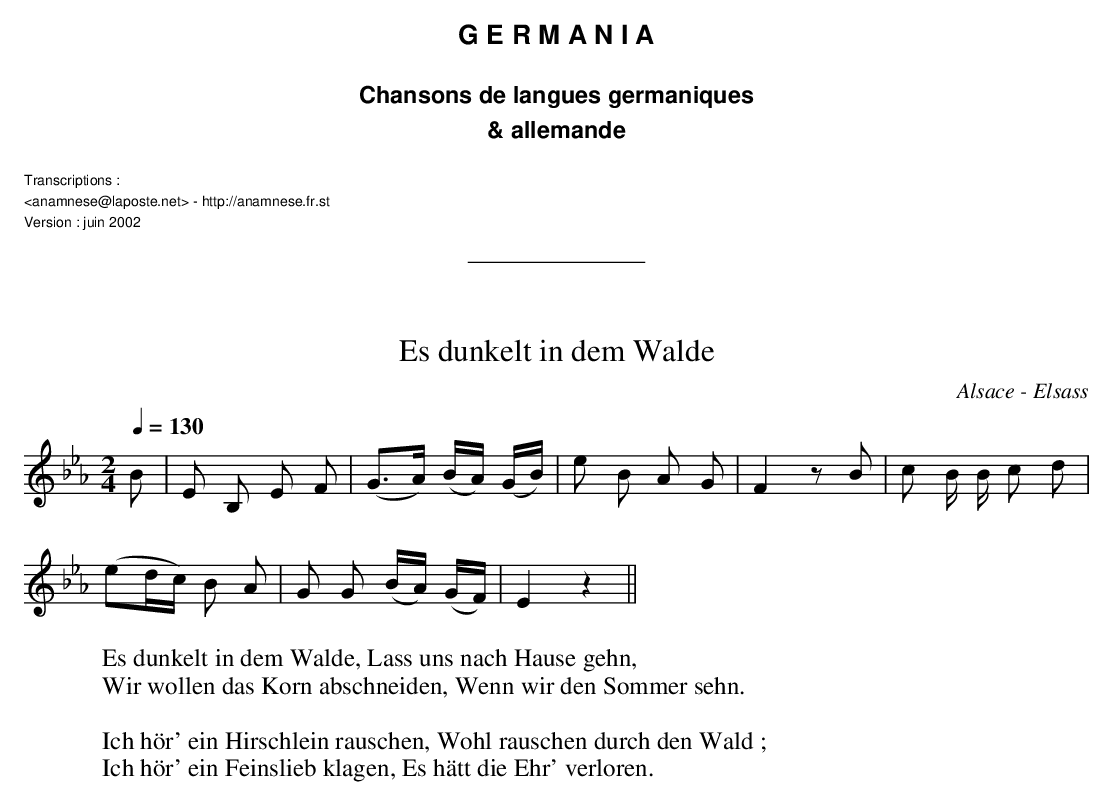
X:1
T:Es dunkelt in dem Walde
O:Alsace - Elsass
M:2/4
L:1/8
Q:1/4=130
K:Eb
B | E B, E F | (G>A) (B/A/) (G/B/) | e B A G | F2 zB | c B/ B/ c d |
(ed/c/) B A | G G (B/A/) (G/F/) | E2 z2 ||
W:Es dunkelt in dem Walde, Lass uns nach Hause gehn,
W:Wir wollen das Korn abschneiden, Wenn wir den Sommer sehn.
W:
W:Ich hör' ein Hirschlein rauschen, Wohl rauschen durch den Wald ;
W:Ich hör' ein Feinslieb klagen, Es hätt die Ehr' verloren.
W:
W:
